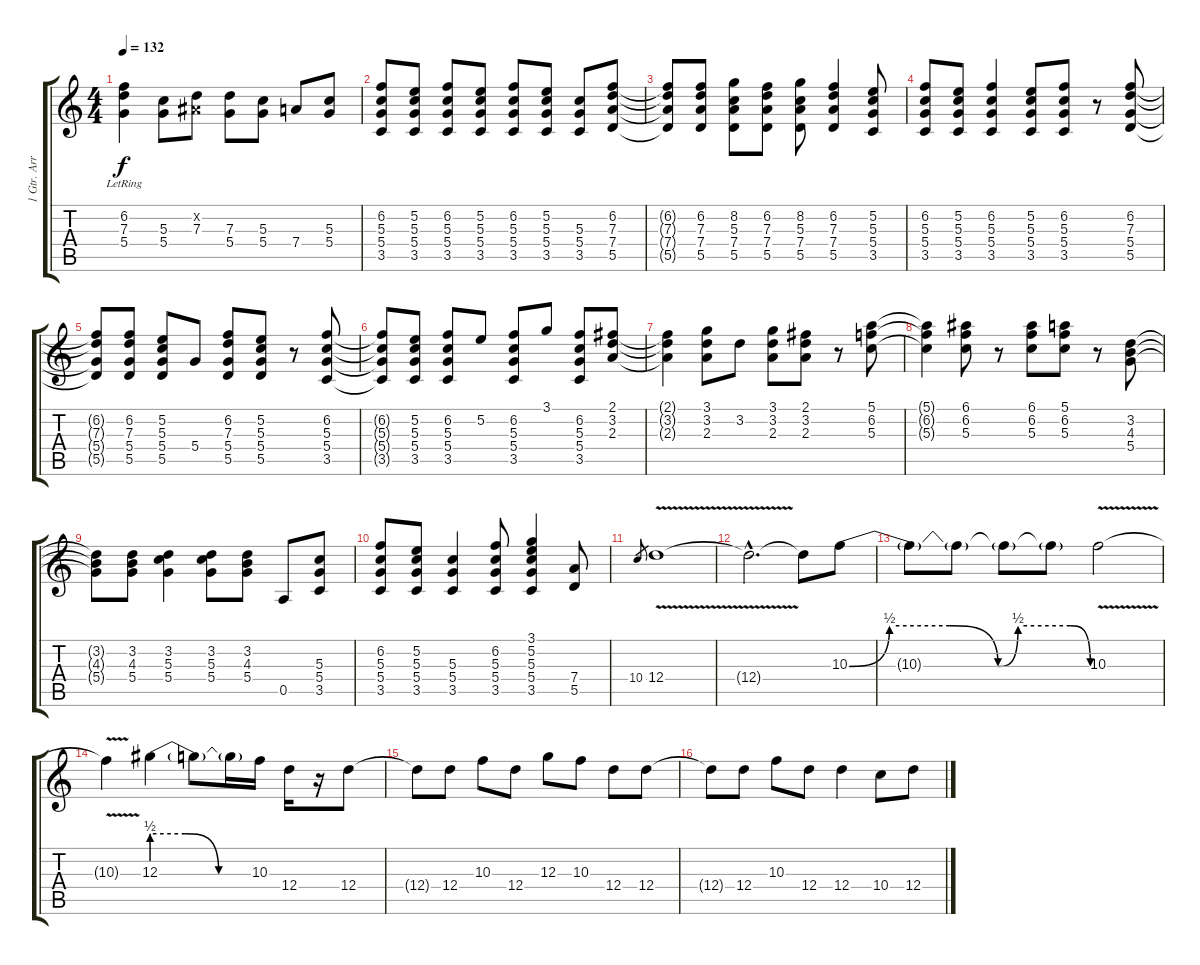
\track ("1 Gtr. Arr." "1 Gtr. Arr") {instrument overdrivenguitar}
\staff {score tabs}
\tuning (E4 B3 G3 D3 A2 E2) {hide}
\ts (4 4)
\tempo 132
\clef g2
\ks c
(6.2{lr} 7.3 5.4).4{dy f} (5.3 5.4).8 (-1.2{x} 7.3).8 (7.3 5.4).8 (5.3 5.4).8 7.4.8 (5.3 5.4).8 |
(6.2 5.3 5.4 3.5).8 (5.2 5.3 5.4 3.5).8 (6.2 5.3 5.4 3.5).8 (5.2 5.3 5.4 3.5).8 (6.2 5.3 5.4 3.5).8 (5.2 5.3 5.4 3.5).8 (5.3 5.4 3.5).8 (6.2 7.3 7.4 5.5).8 |
(6.2{t} 7.3{t} 7.4{t} 5.5{t}).8 (6.2 7.3 7.4 5.5).8 (8.2 5.3 7.4 5.5).8 (6.2 7.3 7.4 5.5).8 (8.2 5.3 7.4 5.5).8 (6.2 7.3 7.4 5.5).4 (5.2 5.3 5.4 3.5).8 |
(6.2 5.3 5.4 3.5).8 (5.2 5.3 5.4 3.5).8 (6.2 5.3 5.4 3.5).4 (5.2 5.3 5.4 3.5).8 (6.2 5.3 5.4 3.5).8 r.8 (6.2 7.3 5.4 5.5).8 |
(6.2{t} 7.3{t} 5.4{t} 5.5{t}).8 (6.2 7.3 5.4 5.5).8 (5.2 5.3 5.4 5.5).8 5.4.8 (6.2 7.3 5.4 5.5).8 (5.2 5.3 5.4 5.5).8 r.8 (6.2 5.3 5.4 3.5).8 |
(6.2{t} 5.3{t} 5.4{t} 3.5{t}).8 (5.2 5.3 5.4 3.5).8 (6.2 5.3 5.4 3.5).8 5.2.8 (6.2 5.3 5.4 3.5).8 3.1.8 (6.2 5.3 5.4 3.5).8 (2.1 3.2 2.3).8 |
(2.1{t} 3.2{t} 2.3{t}).4 (3.1 3.2 2.3).8 3.2.8 (3.1 3.2 2.3).8 (2.1 3.2 2.3).8 r.8 (5.1 6.2 5.3).8 |
(5.1{t} 6.2{t} 5.3{t}).4 (6.1 6.2 5.3).8 r.8 (6.1 6.2 5.3).8 (5.1 6.2 5.3).8 r.8 (3.2 4.3 5.4).8 |
(3.2{t} 4.3{t} 5.4{t}).8 (3.2 4.3 5.4).8 (3.2 5.3 5.4).4 (3.2 5.3 5.4).8 (3.2 4.3 5.4).8 0.5.8 (5.3 5.4 3.5).8 |
(6.2 5.3 5.4 3.5).8 (5.2 5.3 5.4 3.5).8 (5.3 5.4 3.5).4 (6.2 5.3 5.4 3.5).8 (3.1 5.2 5.3 5.4 3.5).4 (7.4 5.5).8 |
10.4.8{gr} 12.4{v}.1 |
12.4{hac t}.2{d} 12.4{t}.8 10.3{be (custom 0 0 10 2 25 2 37 0 42 2 55 2 60 0)}.8 |
10.3{t}.8 10.3{t}.8 10.3{t}.8 10.3{t}.8 10.3{v}.2 |
10.3{t}.4 12.3{be (custom 0 2 20 2 40 0 60 0)}.4 12.3{t}.8 12.3{t}.16 10.3.16 12.4.16 r.16 12.4.8 |
12.4{t}.8 12.4.8 10.3.8 12.4.8 12.3.8 10.3.8 12.4.8 12.4.8 |
12.4{t}.8 12.4.8 10.3.8 12.4.8 12.4.4 10.4.8 12.4.8
